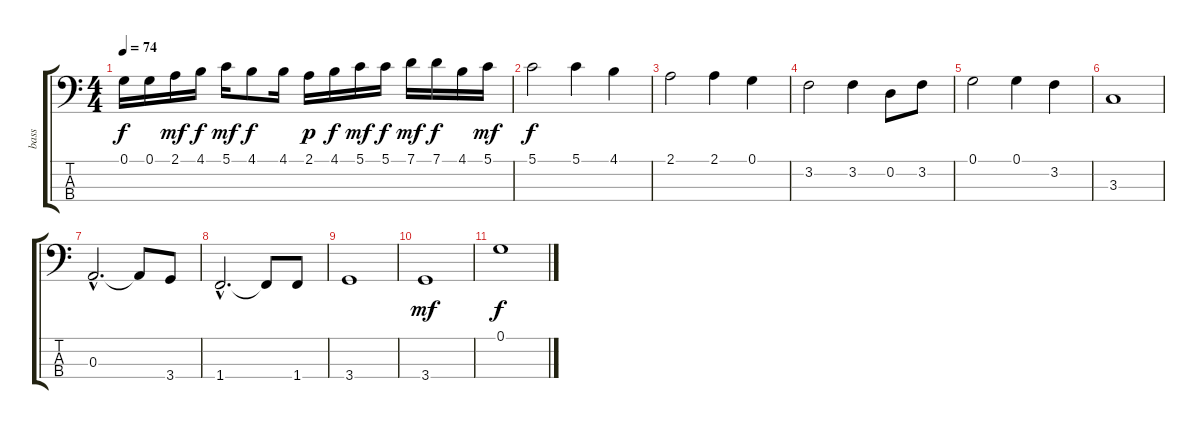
\track ("bass" "bass") {instrument electricbassfinger}
\staff {score tabs}
\tuning (G2 D2 A1 E1) {hide}
\ts (4 4)
\tempo 74
\clef f4
\ks c
0.1.16{dy f} 0.1.16 2.1.16{dy mf} 4.1.16{dy f} 5.1.16{dy mf} 4.1.8{dy f} 4.1.16 2.1.16{dy p} 4.1.16{dy f} 5.1.16{dy mf} 5.1.16{dy f} 7.1.16{dy mf} 7.1.16{dy f} 4.1.16 5.1.16{dy mf} |
5.1.2{dy f} 5.1.4 4.1.4 |
2.1.2 2.1.4 0.1.4 |
3.2.2 3.2.4 0.2.8 3.2.8 |
0.1.2 0.1.4 3.2.4 |
3.3.1 |
0.3{hac}.2{d volume 15} 0.3{t}.8 3.4.8{volume 14} |
1.4{hac}.2{d volume 12} 1.4{t}.8 1.4.8{volume 11} |
3.4.1{volume 7} |
3.4.1{dy mf volume 9} |
0.1.1{dy f}
